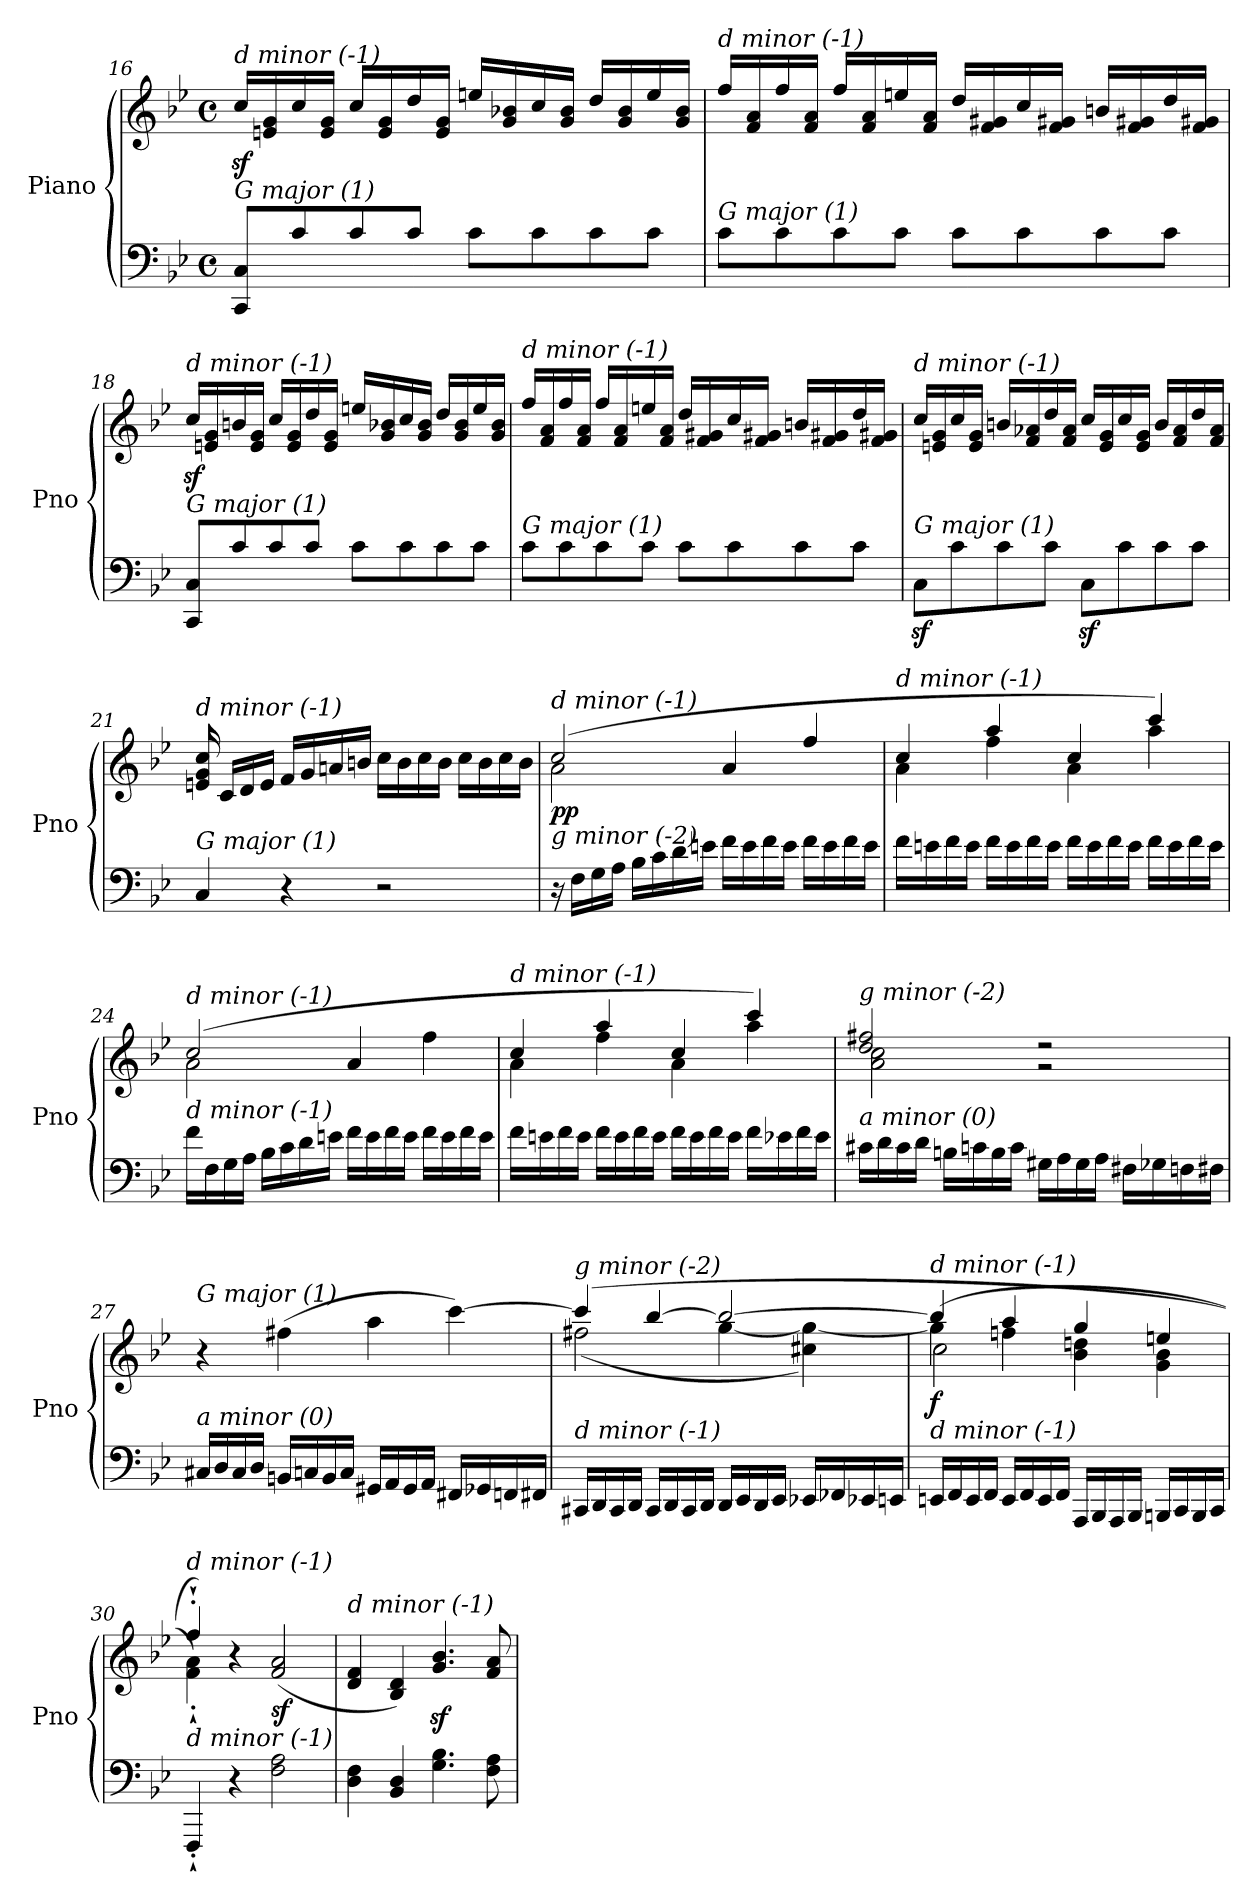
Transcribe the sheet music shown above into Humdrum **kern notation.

**kern	**kern	**dynam
*part1	*part1	*part1
*staff2	*staff1	*staff1/2
*I"Piano	*	*
*I'Pno	*	*
*clefF4	*clefG2	*
*k[b-e-]	*k[b-e-]	*
*M4/4	*M4/4	*
*met(c)	*met(c)	*
=16	=16	=16
!	!LO:TX:i:t=d minor (-1)	!
!LO:TX:i:t=G major (1)	!	!
8CC/ 8C/L	16ccz</LL	.
.	16en/ 16g/	.
8c/	16cc/	.
.	16e/ 16g/JJ	.
8c/	16cc/LL	.
.	16e/ 16g/	.
8c/J	16dd/	.
.	16e/ 16g/JJ	.
8c\L	16een/LL	.
.	16g/ 16b-X/	.
8c\	16cc/	.
.	16g/ 16b-/JJ	.
8c\	16dd/LL	.
.	16g/ 16b-/	.
8c\J	16ee/	.
.	16g/ 16b-/JJ	.
!!LO:LB:g=z
=17	=17	=17
!	!LO:TX:i:t=d minor (-1)	!
!LO:TX:i:t=G major (1)	!	!
8c\L	16ff/LL	.
.	16f/ 16a/	.
8c\	16ff/	.
.	16f/ 16a/JJ	.
8c\	16ff/LL	.
.	16f/ 16a/	.
8c\J	16een/	.
.	16f/ 16a/JJ	.
8c\L	16dd/LL	.
.	16f/ 16g#Xi/	.
8c\	16cc/	.
.	16f/ 16g#Xi/JJ	.
8c\	16bn/LL	.
.	16f/ 16g#Xi/	.
8c\J	16dd/	.
.	16f/ 16g#Xi/JJ	.
!!LO:LB:g=z
=18	=18	=18
!	!LO:TX:i:t=d minor (-1)	!
!LO:TX:i:t=G major (1)	!	!
8CC/ 8C/L	16ccz</LL	.
.	16en/ 16g/	.
8c/	16bn/	.
.	16e/ 16g/JJ	.
8c/	16cc/LL	.
.	16e/ 16g/	.
8c/J	16dd/	.
.	16e/ 16g/JJ	.
8c\L	16een/LL	.
.	16g/ 16b-X/	.
8c\	16cc/	.
.	16g/ 16b-/JJ	.
8c\	16dd/LL	.
.	16g/ 16b-/	.
8c\J	16ee/	.
.	16g/ 16b-/JJ	.
=19	=19	=19
!	!LO:TX:i:t=d minor (-1)	!
!LO:TX:i:t=G major (1)	!	!
8c\L	16ff/LL	.
.	16f/ 16a/	.
8c\	16ff/	.
.	16f/ 16a/JJ	.
8c\	16ff/LL	.
.	16f/ 16a/	.
8c\J	16een/	.
.	16f/ 16a/JJ	.
8c\L	16dd/LL	.
.	16f/ 16g#Xi/	.
8c\	16cc/	.
.	16f/ 16g#Xi/JJ	.
8c\	16bn/LL	.
.	16f/ 16g#Xi/	.
8c\J	16dd/	.
.	16f/ 16g#Xi/JJ	.
!!LO:LB:g=z
=20	=20	=20
!	!LO:TX:i:t=d minor (-1)	!
!LO:TX:i:t=G major (1)	!	!
8Cz>\L	16cc/LL	.
.	16en/ 16g/	.
8c\	16cc/	.
.	16e/ 16g/JJ	.
8c\	16bn/LL	.
.	16f/ 16a-X/	.
8c\J	16dd/	.
.	16f/ 16a-/JJ	.
8Cz>\L	16cc/LL	.
.	16e/ 16g/	.
8c\	16cc/	.
.	16e/ 16g/JJ	.
8c\	16b/LL	.
.	16f/ 16a-/	.
8c\J	16dd/	.
.	16f/ 16a-/JJ	.
!!LO:LB:g=z
=21	=21	=21
!	!LO:TX:i:t=d minor (-1)	!
!LO:TX:i:t=G major (1)	!	!
4C/	16en/ 16g/ 16cc/	.
.	16c/LL	.
.	16d/	.
.	16e/JJ	.
4r	16f/LL	.
.	16g/	.
.	16an/	.
.	16bn/JJ	.
2r	16cc\LL	.
.	16b\	.
.	16cc\	.
.	16b\JJ	.
.	16cc\LL	.
.	16b\	.
.	16cc\	.
.	16b\JJ	.
=22	=22	=22
*^	*^	*
!	!	!LO:TX:i:t=d minor (-1)	!	!
!LO:TX:i:t=g minor (-2)	!	!	!	!
!	!	!	!	!LO:DY:b
2ryy	16r	(>2cc/	2a\	pp
.	16F\LL	.	.	.
.	16G\	.	.	.
.	16A\JJ	.	.	.
.	16B-\LL	.	.	.
.	16c\	.	.	.
.	16d\	.	.	.
.	16en\JJ	.	.	.
2ryy	16f\LL	4a/	2ryy	.
.	16e\	.	.	.
.	16f\	.	.	.
.	16e\JJ	.	.	.
.	16f\LL	4ff/	.	.
.	16e\	.	.	.
.	16f\	.	.	.
.	16e\JJ	.	.	.
!!LO:LB:g=z	!!
=23	=23	=23	=23	=23
!	!	!LO:TX:i:t=d minor (-1)	!	!
!LO:TX:i:t=d minor (-1)	!	!	!	!
*v	*v	*	*	*
16f\LL	4cc/	4a\	.
16en\	.	.	.
16f\	.	.	.
16e\JJ	.	.	.
16f\LL	4aa/	4ff\	.
16e\	.	.	.
16f\	.	.	.
16e\JJ	.	.	.
16f\LL	4cc/	4a\	.
16e\	.	.	.
16f\	.	.	.
16e\JJ	.	.	.
16f\LL	4ccc/)	4aa\	.
16e\	.	.	.
16f\	.	.	.
16e\JJ	.	.	.
!!LO:PB:g=z	!!
=24	=24	=24	=24
*^	*	*	*
!	!	!LO:TX:i:t=d minor (-1)	!	!
!LO:TX:i:t=d minor (-1)	!	!	!	!
2ryy	16f\LL	(>2cc/	2a\	.
.	16F\	.	.	.
.	16G\	.	.	.
.	16A\JJ	.	.	.
.	16B-\LL	.	.	.
.	16c\	.	.	.
.	16d\	.	.	.
.	16en\JJ	.	.	.
2ryy	16f\LL	4a/	2ryy	.
.	16e\	.	.	.
.	16f\	.	.	.
.	16e\JJ	.	.	.
.	16f\LL	4ff\	.	.
.	16e\	.	.	.
.	16f\	.	.	.
.	16e\JJ	.	.	.
=25	=25	=25	=25	=25
!	!	!LO:TX:i:t=d minor (-1)	!	!
!LO:TX:i:t=d minor (-1)	!	!	!	!
*v	*v	*	*	*
16f\LL	4cc/	4a\	.
16en\	.	.	.
16f\	.	.	.
16e\JJ	.	.	.
16f\LL	4aa/	4ff\	.
16e\	.	.	.
16f\	.	.	.
16e\JJ	.	.	.
16f\LL	4cc/	4a\	.
16e\	.	.	.
16f\	.	.	.
16e\JJ	.	.	.
16f\LL	4ccc/)	4aa\	.
16e-X\	.	.	.
16f\	.	.	.
16e-\JJ	.	.	.
!!LO:PB:g=z	!!
=26	=26	=26	=26
!	!LO:TX:i:t=g minor (-2)	!	!
!LO:TX:i:t=a minor (0)	!	!	!
16c#X\LL	2dd/ 2ff#X/	2a\ 2cc\	.
16d\	.	.	.
16c#\	.	.	.
16d\JJ	.	.	.
16Bn\LL	.	.	.
16cn\	.	.	.
16B\	.	.	.
16c\JJ	.	.	.
16G#X\LL	2r	2r	.
16A\	.	.	.
16G#\	.	.	.
16A\JJ	.	.	.
16F#Xi\LL	.	.	.
16G-Xj\	.	.	.
16Fni\	.	.	.
16F#\JJ	.	.	.
*	*v	*v	*
!!LO:LB:g=z
=27	=27	=27
!	!LO:TX:i:t=G major (1)	!
!LO:TX:i:t=a minor (0)	!	!
16C#X/LL	4r	.
16D/	.	.
16C#/	.	.
16D/JJ	.	.
!	!	!LO:DY:b
16BBn/LL	(>4ff#X\	other-dynamics
16Cn/	.	.
16BB/	.	.
16C/JJ	.	.
16GG#X/LL	4aa\	.
16AA/	.	.
16GG#/	.	.
16AA/JJ	.	.
16FF#Xi/LL	[4ccc\)	.
16GG-Xj/	.	.
16FFni/	.	.
16FF#/JJ	.	.
=28	=28	=28
*	*^	*
!	!LO:TX:i:t=g minor (-2)	!	!
!LO:TX:i:t=d minor (-1)	!	!	!
16CC#X/LL	(>4ccc/]	(<2ff#X\	.
16DD/	.	.	.
16CC#/	.	.	.
16DD/JJ	.	.	.
16CC#/LL	[4bb-/	.	.
16DD/	.	.	.
16CC#/	.	.	.
16DD/JJ	.	.	.
16DD/LL	2bb-/_	[4gg\	.
16EE-/	.	.	.
16DD/	.	.	.
16EE-/JJ	.	.	.
16EE-Xi/LL	.	4cc#Xi\ 4gg\_)	.
16FF-Xj/	.	.	.
16EE-Xi/	.	.	.
16EE/JJ	.	.	.
!!LO:LB:g=z
=29	=29	=29	=29
*^	*	*^	*
!	!	!LO:TX:i:t=d minor (-1)	!	!	!
!LO:TX:i:t=d minor (-1)	!	!	!	!	!
!	!	!	!	!	!LO:DY:b
2ryy	16EEn/LL	4bb-/]	4gg\]	(<2cc\	f
.	16FF/	.	.	.	.
.	16EE/	.	.	.	.
.	16FF/JJ	.	.	.	.
.	16EE/LL	4aa/	4ffn\	.	.
.	16FF/	.	.	.	.
.	16EE/	.	.	.	.
.	16FF/JJ	.	.	.	.
2ryy	16AAA/LL	4gg/	4b-\ 4ddn\	2ryy	.
.	16BBB-/	.	.	.	.
.	16AAA/	.	.	.	.
.	16BBB-/JJ	.	.	.	.
.	16BBBn/LL	4een/	4g\ 4b-\	.	.
.	16CC/	.	.	.	.
.	16BBB/	.	.	.	.
.	16CC/JJ	.	.	.	.
*	*	*	*v	*v	*
!!LO:LB:g=z
=30	=30	=30	=30	=30
!	!	!LO:TX:i:t=d minor (-1)	!	!
!LO:TX:i:t=d minor (-1)	!	!	!	!
4ryy	4FFF'`/	4ff'`/)	4f\'` 4a\'`)	.
2.ryy	4r	4r	2.ryy	.
!	!	!	!	!LO:DY:b
.	2F\ 2A\	(>2f/ 2a/	.	sf
*	*	*v	*v	*
=31	=31	=31	=31
!	!	!LO:TX:i:t=d minor (-1)	!
!LO:TX:i:t=d minor (-1)	!	!	!
*v	*v	*	*
4D\ 4F\	4d/ 4f/	.
4BB-/ 4D/	4B-/ 4d/)	.
4.G\ 4.B-\	4.g/z< 4.b-/z<	.
8F\ 8A\	8f/ 8a/	.
=	=	=
*-	*-	*-
